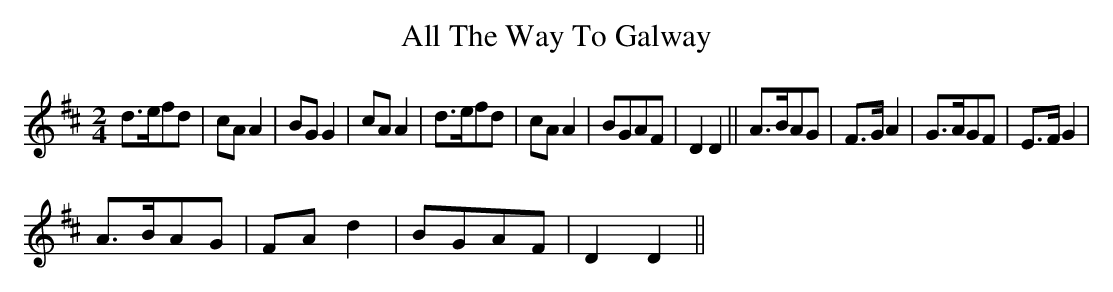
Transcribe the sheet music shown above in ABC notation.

X:1
T:All The Way To Galway
M:2/4
L:1/8
K:D
d>efd | cA A2 | BG G2 | cA A2 | d>efd | cA A2 | BGAF | D2 D2 || A>BAG | F>G A2 | G>AGF | E>F G2 |
A>BAG | FA d2 | BGAF | D2 D2 ||
